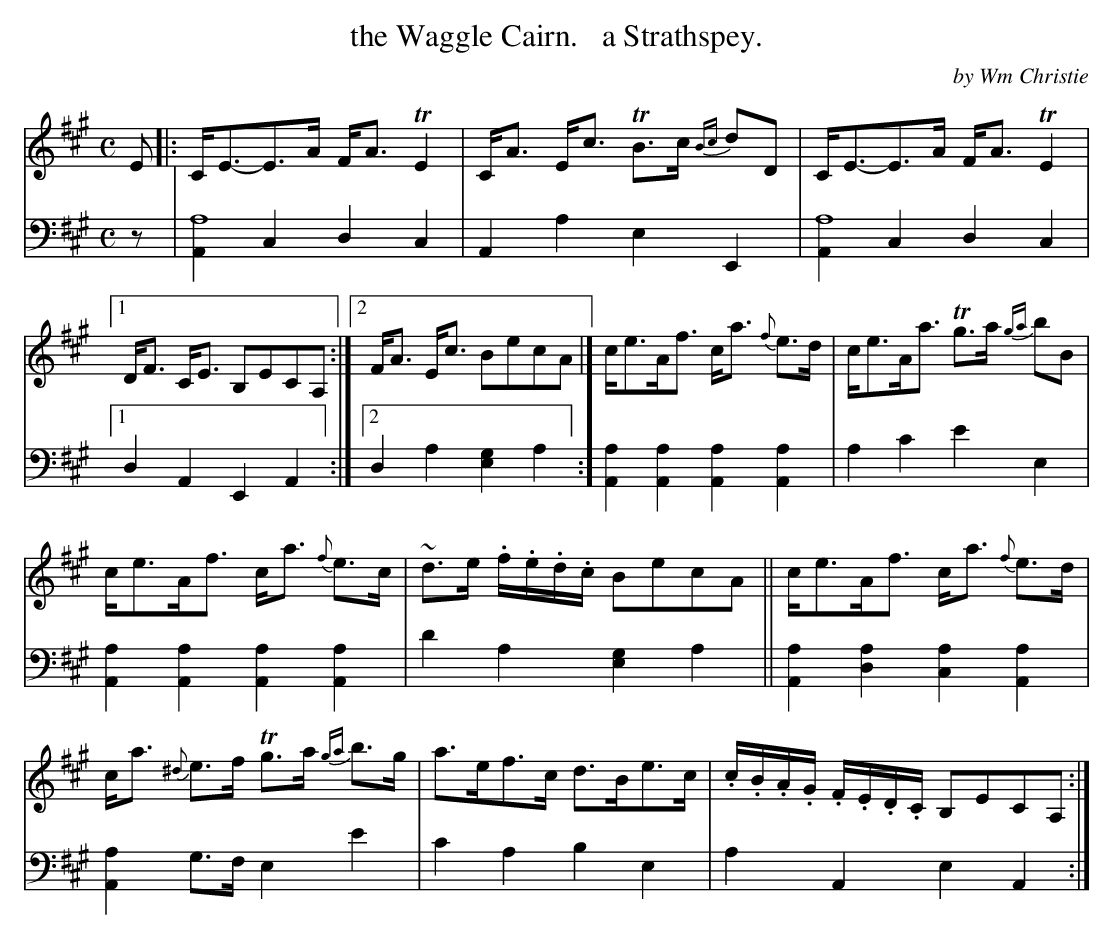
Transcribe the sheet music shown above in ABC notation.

X:1
T: the Waggle Cairn.   a Strathspey.
C: by Wm Christie
M: C
L: 1/8
K: A
V: 1 staves=2
E |:\
C<E-E>A F<ATE2 | C<A E<c TB>c {Bc}dD |\
C<E-E>A F<ATE2 |[1 D<F C<E B,ECA, :|[2 F<A E<c BecA |]\
c<eA<f c<a {f}e>d | c<eA<a Tg>a {ga}bB |
c<eA<f c<a {f}e>c | ~d>e .f/.e/.d/.c/ BecA ||\
c<eA<f c<a {f}e>d | c<a {^d}e>f Tg>a {ga}b>g |\
a>ef>c d>Be>c | .c/.B/.A/.G/ .F/.E/.D/.C/ B,ECA, :|
V: 2 clef=bass middle=d
z | [A2a8]c2 d2c2 | A2a2 e2E2 | [A2a8]c2 d2c2 |\
[1 d2A2 E2A2 :|[2 d2a2 [e2g2]a2 :] [A2a2][A2a2] [A2a2][A2a2] |
a2c'2 e'2e2 | [A2a2][A2a2] [A2a2][A2a2] | d'2a2 [e2g2]a2 ||
[A2a2][d2a2] [c2a2][A2a2] | [A2a2]g>f e2e'2 | c'2a2 b2e2 | a2A2 e2A2 :|
